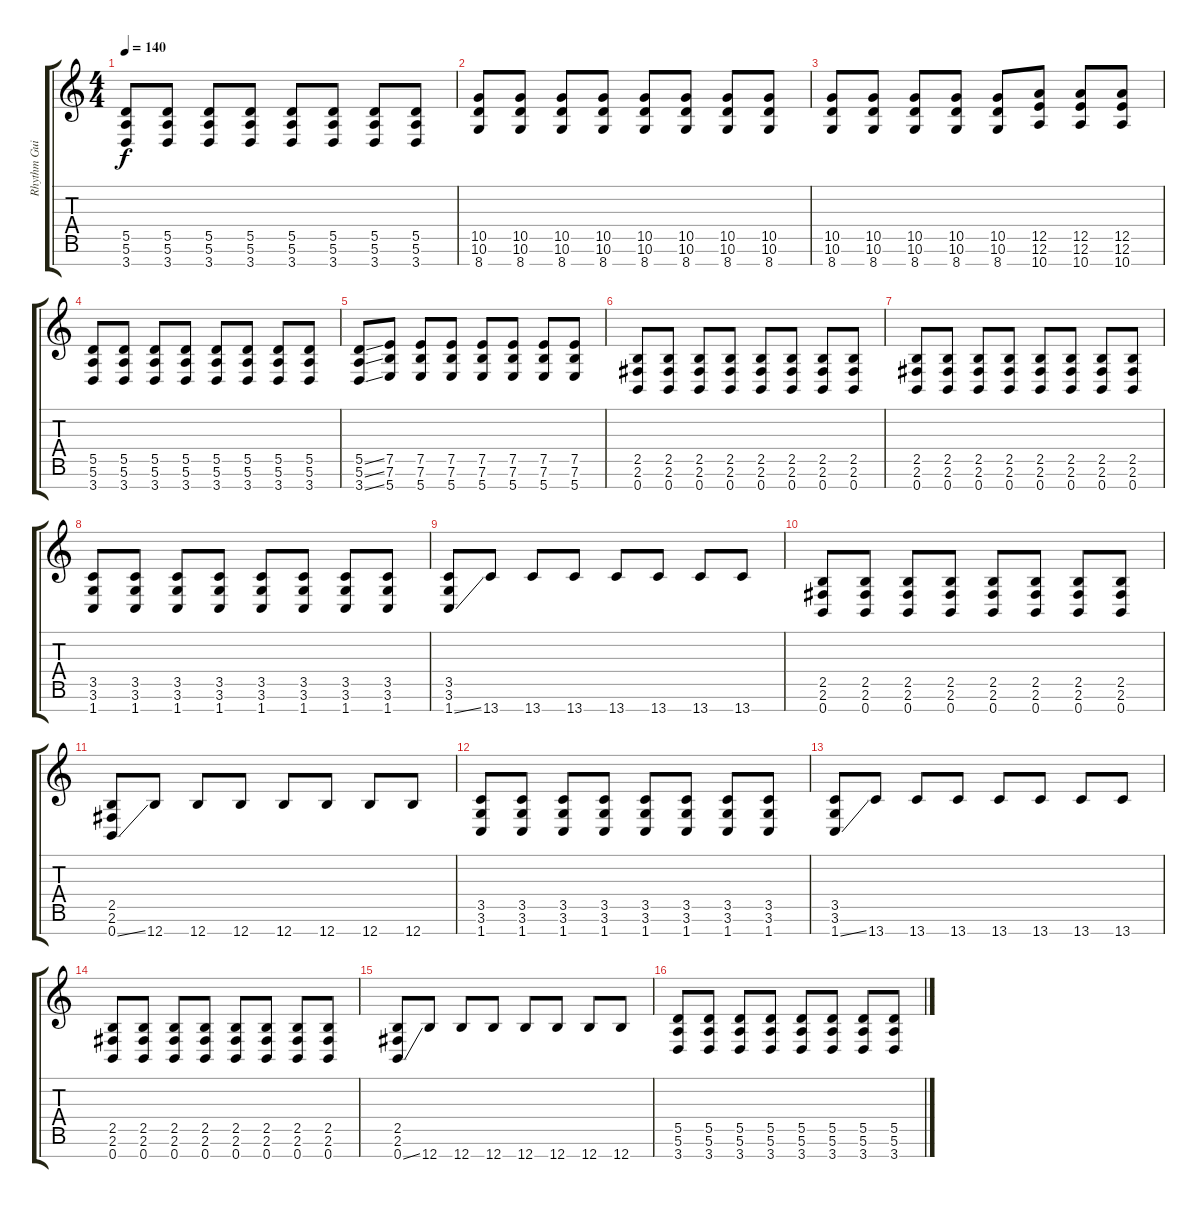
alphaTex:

\track ("Rhythm Guitar 2" "Rhythm Gui") {instrument overdrivenguitar}
\staff {score tabs}
\tuning (E4 B3 G3 D3 A2 E2 B1) {hide}
\ts (4 4)
\tempo 140
\clef g2
\ks c
(5.5 5.6 3.7).8{dy f} (5.5 5.6 3.7).8 (5.5 5.6 3.7).8 (5.5 5.6 3.7).8 (5.5 5.6 3.7).8 (5.5 5.6 3.7).8 (5.5 5.6 3.7).8 (5.5 5.6 3.7).8 |
(10.5 10.6 8.7).8 (10.5 10.6 8.7).8 (10.5 10.6 8.7).8 (10.5 10.6 8.7).8 (10.5 10.6 8.7).8 (10.5 10.6 8.7).8 (10.5 10.6 8.7).8 (10.5 10.6 8.7).8 |
(10.5 10.6 8.7).8 (10.5 10.6 8.7).8 (10.5 10.6 8.7).8 (10.5 10.6 8.7).8 (10.5 10.6 8.7).8 (12.5 12.6 10.7).8 (12.5 12.6 10.7).8 (12.5 12.6 10.7).8 |
(5.5 5.6 3.7).8 (5.5 5.6 3.7).8 (5.5 5.6 3.7).8 (5.5 5.6 3.7).8 (5.5 5.6 3.7).8 (5.5 5.6 3.7).8 (5.5 5.6 3.7).8 (5.5 5.6 3.7).8 |
(5.5{ss} 5.6{ss} 3.7{ss}).8 (7.5 7.6 5.7).8 (7.5 7.6 5.7).8 (7.5 7.6 5.7).8 (7.5 7.6 5.7).8 (7.5 7.6 5.7).8 (7.5 7.6 5.7).8 (7.5 7.6 5.7).8 |
(2.5 2.6 0.7).8 (2.5 2.6 0.7).8 (2.5 2.6 0.7).8 (2.5 2.6 0.7).8 (2.5 2.6 0.7).8 (2.5 2.6 0.7).8 (2.5 2.6 0.7).8 (2.5 2.6 0.7).8 |
(2.5 2.6 0.7).8 (2.5 2.6 0.7).8 (2.5 2.6 0.7).8 (2.5 2.6 0.7).8 (2.5 2.6 0.7).8 (2.5 2.6 0.7).8 (2.5 2.6 0.7).8 (2.5 2.6 0.7).8 |
(3.5 3.6 1.7).8 (3.5 3.6 1.7).8 (3.5 3.6 1.7).8 (3.5 3.6 1.7).8 (3.5 3.6 1.7).8 (3.5 3.6 1.7).8 (3.5 3.6 1.7).8 (3.5 3.6 1.7).8 |
(3.5 3.6 1.7{ss}).8 13.7.8 13.7.8 13.7.8 13.7.8 13.7.8 13.7.8 13.7.8 |
(2.5 2.6 0.7).8 (2.5 2.6 0.7).8 (2.5 2.6 0.7).8 (2.5 2.6 0.7).8 (2.5 2.6 0.7).8 (2.5 2.6 0.7).8 (2.5 2.6 0.7).8 (2.5 2.6 0.7).8 |
(2.5 2.6 0.7{ss}).8 12.7.8 12.7.8 12.7.8 12.7.8 12.7.8 12.7.8 12.7.8 |
(3.5 3.6 1.7).8 (3.5 3.6 1.7).8 (3.5 3.6 1.7).8 (3.5 3.6 1.7).8 (3.5 3.6 1.7).8 (3.5 3.6 1.7).8 (3.5 3.6 1.7).8 (3.5 3.6 1.7).8 |
(3.5 3.6 1.7{ss}).8 13.7.8 13.7.8 13.7.8 13.7.8 13.7.8 13.7.8 13.7.8 |
(2.5 2.6 0.7).8 (2.5 2.6 0.7).8 (2.5 2.6 0.7).8 (2.5 2.6 0.7).8 (2.5 2.6 0.7).8 (2.5 2.6 0.7).8 (2.5 2.6 0.7).8 (2.5 2.6 0.7).8 |
(2.5 2.6 0.7{ss}).8 12.7.8 12.7.8 12.7.8 12.7.8 12.7.8 12.7.8 12.7.8 |
(5.5 5.6 3.7).8 (5.5 5.6 3.7).8 (5.5 5.6 3.7).8 (5.5 5.6 3.7).8 (5.5 5.6 3.7).8 (5.5 5.6 3.7).8 (5.5 5.6 3.7).8 (5.5 5.6 3.7).8
